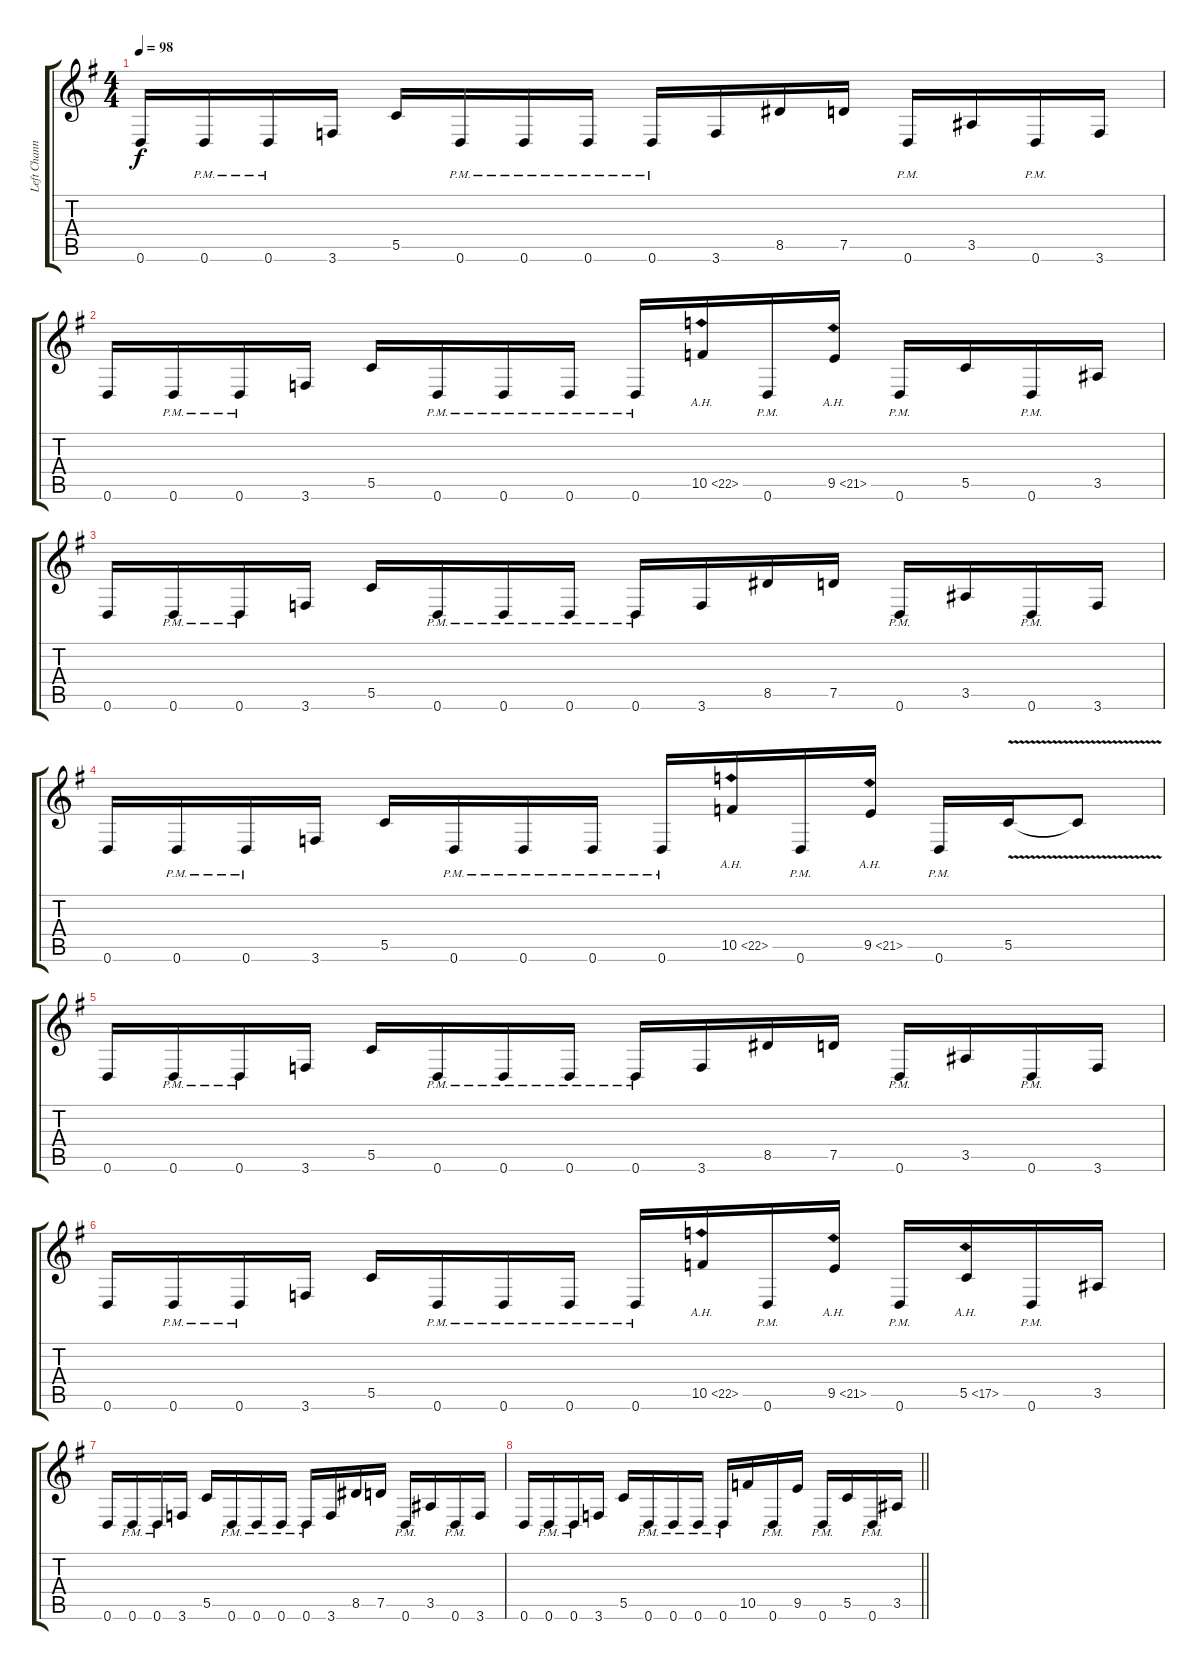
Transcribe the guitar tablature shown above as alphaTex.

\track ("Left Channel" "Left Chann") {instrument overdrivenguitar}
\staff {score tabs}
\tuning (D4 A3 F3 C3 G2 D2) {hide}
\ts (4 4)
\tempo 98
\clef g2
\ks g
0.6.16{dy f} 0.6{pm}.16 0.6{pm}.16 3.6.16 5.5.16 0.6{pm}.16 0.6{pm}.16 0.6{pm}.16 0.6{pm}.16 3.6.16 8.5.16 7.5.16 0.6{pm}.16 3.5.16 0.6{pm}.16 3.6.16 |
0.6.16 0.6{pm}.16 0.6{pm}.16 3.6.16 5.5.16 0.6{pm}.16 0.6{pm}.16 0.6{pm}.16 0.6{pm}.16 10.5{ah 12}.16 0.6{pm}.16 9.5{ah 12}.16 0.6{pm}.16 5.5.16 0.6{pm}.16 3.5.16 |
0.6.16 0.6{pm}.16 0.6{pm}.16 3.6.16 5.5.16 0.6{pm}.16 0.6{pm}.16 0.6{pm}.16 0.6{pm}.16 3.6.16 8.5.16 7.5.16 0.6{pm}.16 3.5.16 0.6{pm}.16 3.6.16 |
0.6.16 0.6{pm}.16 0.6{pm}.16 3.6.16 5.5.16 0.6{pm}.16 0.6{pm}.16 0.6{pm}.16 0.6{pm}.16 10.5{ah 12}.16 0.6{pm}.16 9.5{ah 12}.16 0.6{pm}.16 5.5{v}.16 5.5{v t}.8 |
0.6.16 0.6{pm}.16 0.6{pm}.16 3.6.16 5.5.16 0.6{pm}.16 0.6{pm}.16 0.6{pm}.16 0.6{pm}.16 3.6.16 8.5.16 7.5.16 0.6{pm}.16 3.5.16 0.6{pm}.16 3.6.16 |
0.6.16 0.6{pm}.16 0.6{pm}.16 3.6.16 5.5.16 0.6{pm}.16 0.6{pm}.16 0.6{pm}.16 0.6{pm}.16 10.5{ah 12}.16 0.6{pm}.16 9.5{ah 12}.16 0.6{pm}.16 5.5{ah 12}.16 0.6{pm}.16 3.5.16 |
0.6.16 0.6{pm}.16 0.6{pm}.16 3.6.16 5.5.16 0.6{pm}.16 0.6{pm}.16 0.6{pm}.16 0.6{pm}.16 3.6.16 8.5.16 7.5.16 0.6{pm}.16 3.5.16 0.6{pm}.16 3.6.16 |
\barLineRight lightlight
0.6.16 0.6{pm}.16 0.6{pm}.16 3.6.16 5.5.16 0.6{pm}.16 0.6{pm}.16 0.6{pm}.16 0.6{pm}.16 10.5.16 0.6{pm}.16 9.5.16 0.6{pm}.16 5.5.16 0.6{pm}.16 3.5.16
